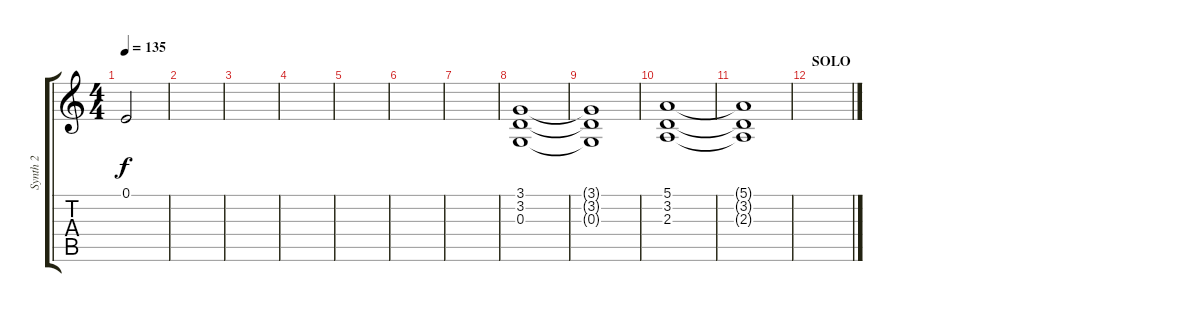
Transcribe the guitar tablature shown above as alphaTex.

\track ("Synth 2" "Synth 2") {instrument lead2sawtooth}
\staff {score tabs}
\tuning (E4 B3 G3 D3 A2 E2) {hide}
\ts (4 4)
\tempo 135
\clef g2
\ks c
0.1.2{dy f} |
|
|
|
|
|
|
(3.1 3.2 0.3).1{volume 8 instrument synthstrings1} |
(3.1{t} 3.2{t} 0.3{t}).1{instrument synthstrings1} |
(5.1 3.2 2.3).1 |
(5.1{t} 3.2{t} 2.3{t}).1 |
\section ("" "SOLO")
